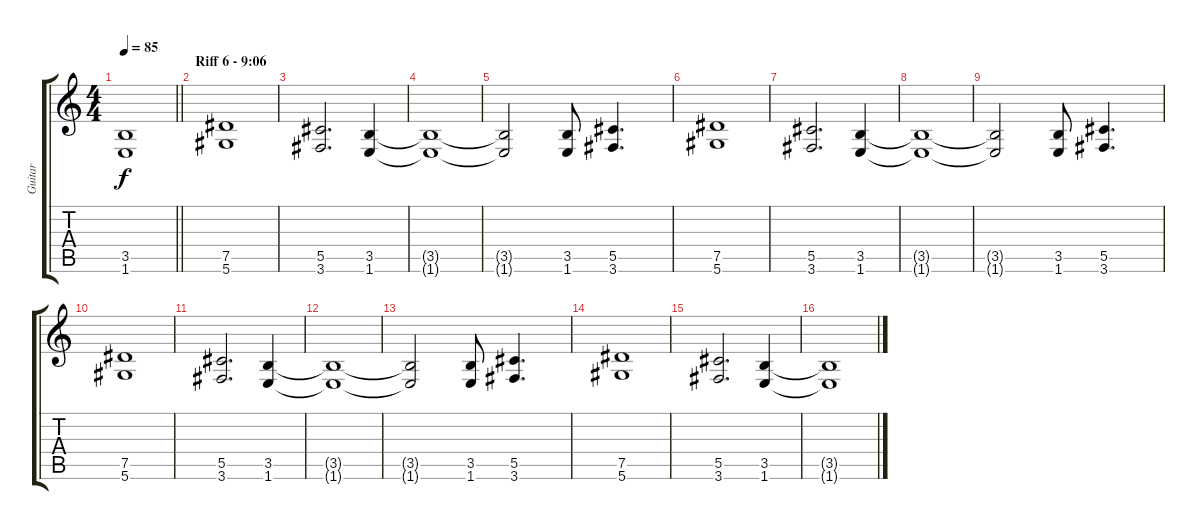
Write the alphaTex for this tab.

\track ("Guitar" "Guitar") {instrument distortionguitar}
\staff {score tabs}
\tuning (Eb4 Bb3 Gb3 Db3 Ab2 Eb2) {hide}
\ts (4 4)
\tempo 85
\clef g2
\barLineRight lightlight
\ks c
(3.5{t} 1.6{t}).1{dy f} |
\section ("" "Riff 6 - 9:06")
(7.5 5.6).1 |
(5.5 3.6).2{d} (3.5 1.6).4 |
(3.5{t} 1.6{t}).1 |
(3.5{t} 1.6{t}).2 (3.5 1.6).8 (5.5 3.6).4{d} |
(7.5 5.6).1 |
(5.5 3.6).2{d} (3.5 1.6).4 |
(3.5{t} 1.6{t}).1 |
(3.5{t} 1.6{t}).2 (3.5 1.6).8 (5.5 3.6).4{d} |
(7.5 5.6).1 |
(5.5 3.6).2{d} (3.5 1.6).4 |
(3.5{t} 1.6{t}).1 |
(3.5{t} 1.6{t}).2 (3.5 1.6).8 (5.5 3.6).4{d} |
(7.5 5.6).1 |
(5.5 3.6).2{d} (3.5 1.6).4 |
(3.5{t} 1.6{t}).1
